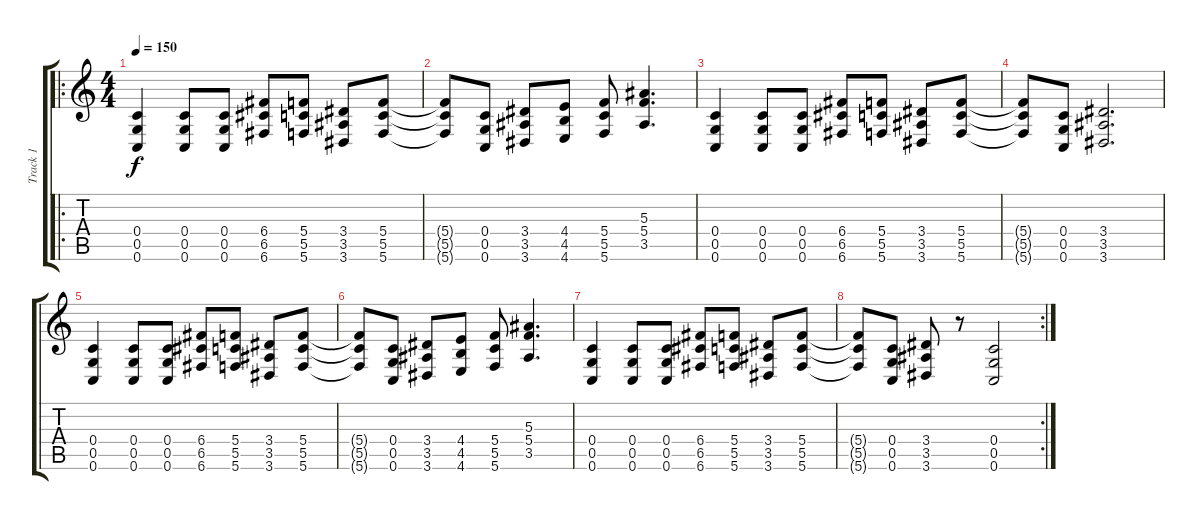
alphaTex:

\track ("Track 1" "Track 1") {instrument overdrivenguitar}
\staff {score tabs}
\tuning (D4 A3 F3 C3 G2 C2) {hide}
\ro
\ts (4 4)
\tempo 150
\clef g2
\ks c
(0.4 0.5 0.6).4{dy f} (0.4 0.5 0.6).8 (0.4 0.5 0.6).8 (6.4 6.5 6.6).8 (5.4 5.5 5.6).8 (3.4 3.5 3.6).8 (5.4 5.5 5.6).8 |
(5.4{t} 5.5{t} 5.6{t}).8 (0.4 0.5 0.6).8 (3.4 3.5 3.6).8 (4.4 4.5 4.6).8 (5.4 5.5 5.6).8 (5.3 5.4 3.5).4{d} |
(0.4 0.5 0.6).4 (0.4 0.5 0.6).8 (0.4 0.5 0.6).8 (6.4 6.5 6.6).8 (5.4 5.5 5.6).8 (3.4 3.5 3.6).8 (5.4 5.5 5.6).8 |
(5.4{t} 5.5{t} 5.6{t}).8 (0.4 0.5 0.6).8 (3.4 3.5 3.6).2{d} |
(0.4 0.5 0.6).4 (0.4 0.5 0.6).8 (0.4 0.5 0.6).8 (6.4 6.5 6.6).8 (5.4 5.5 5.6).8 (3.4 3.5 3.6).8 (5.4 5.5 5.6).8 |
(5.4{t} 5.5{t} 5.6{t}).8 (0.4 0.5 0.6).8 (3.4 3.5 3.6).8 (4.4 4.5 4.6).8 (5.4 5.5 5.6).8 (5.3 5.4 3.5).4{d} |
(0.4 0.5 0.6).4 (0.4 0.5 0.6).8 (0.4 0.5 0.6).8 (6.4 6.5 6.6).8 (5.4 5.5 5.6).8 (3.4 3.5 3.6).8 (5.4 5.5 5.6).8 |
\rc 2
(5.4{t} 5.5{t} 5.6{t}).8 (0.4 0.5 0.6).8 (3.4 3.5 3.6).8 r.8 (0.4 0.5 0.6).2
